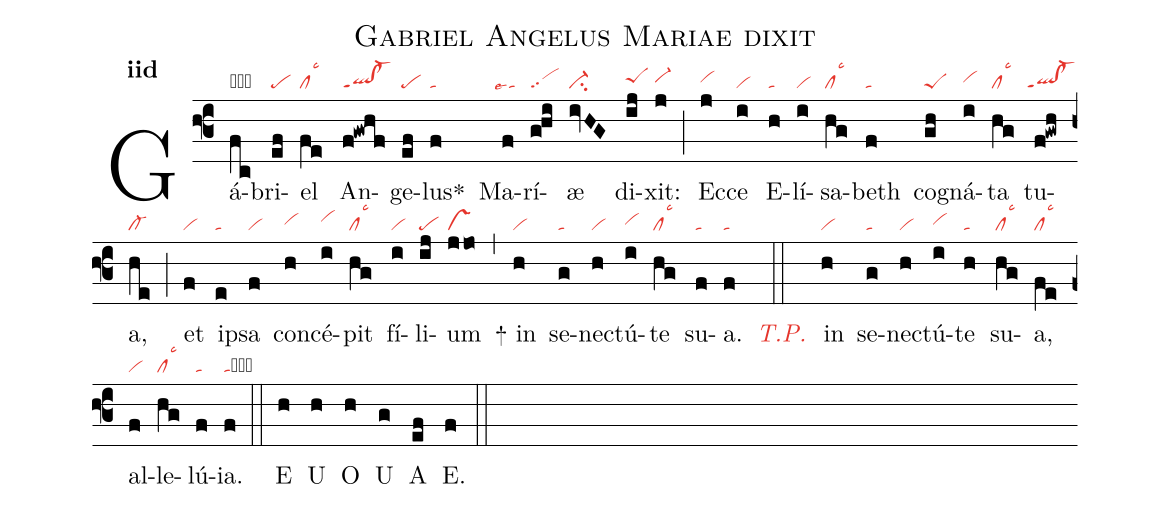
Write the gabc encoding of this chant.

name:Gabriel Angelus Mariae dixit;
office-part:an;
mode:2d;
nabc-lines:1;
%%
initial-style: 1;
name: Gabriel Angelus Mariae dixit;
mode:2;
office-part: Antiphona;
annotation: Ant.;
annotation:ii d;
nabc-lines:1;
%%
(f3) Gá(fc|obclMlsc3)bri(ef|pe)el(fe|cllsc3) An(f!gwhf|ql!cl-ppt1)ge(ef|pe)lus<sp>*</sp>(f|ta) () Ma(f|``talse4)rí(g!hi|sc)æ(ivHG|ci-) di(ij|peShh)xit:(j|vi-hh) (;) Ec(j|vihh)ce(i|vi) E(h|ta)lí(i|vi)sa(hg|cllsc3)beth(f|ta) cog(gh|peS)ná(i|vihh)ta(hg|cllsc3) tu(f!gwh|``ql!cl-ppt1)a,(he|cl-) (;) et(f|vi) ip(e|ta)sa(f|vi) con(h|vihh)cé(i|vihi)pit(hg|cllsc3) fí(i|vi)li(ij|pe)um(jjo|vs) (,) <sp>+</sp> in(h|vi) se(g|ta)nec(h|vi)tú(i|vihh)te(hg|cllsc3) su(f|ta)a.(f|ta) (::) <i><c>T.P. </c></i> in(h|vi) se(g|ta)nec(h|vi)tú(i|vihh)te(h|ta) su(hg|cllsc3)a, (fe|cllsc3) al(f|vi)le(hg|cllsc3)lú(f|ta)ia.(f|tacb) (::)
<eu> E(h) U(h) O(h) U(g) A(ef) E.(f) </eu> (::)
